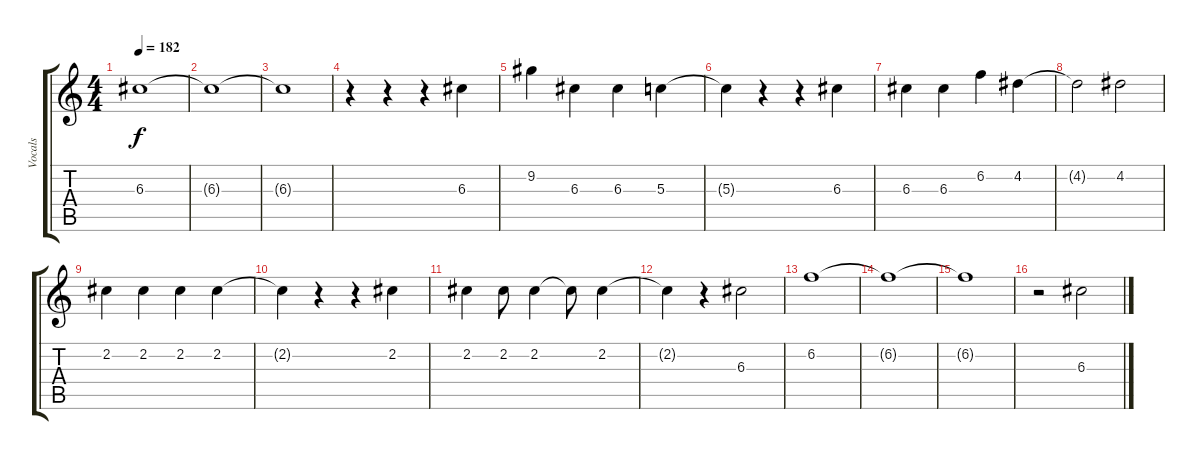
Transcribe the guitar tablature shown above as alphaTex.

\track ("Vocals" "Vocals") {instrument acousticguitarsteel}
\staff {score tabs}
\tuning (E4 B3 G3 D3 A2 E2) {hide}
\ts (4 4)
\tempo 182
\clef g2
\ks c
6.3.1{dy f} |
6.3{t}.1 |
6.3{t}.1 |
r.4 r.4 r.4 6.3.4 |
9.2.4 6.3.4 6.3.4 5.3.4 |
5.3{t}.4 r.4 r.4 6.3.4 |
6.3.4 6.3.4 6.2.4 4.2.4 |
4.2{t}.2 4.2.2 |
2.2.4 2.2.4 2.2.4 2.2.4 |
2.2{t}.4 r.4 r.4 2.2.4 |
2.2.4 2.2.8 2.2.4 2.2{t}.8 2.2.4 |
2.2{t}.4 r.4 6.3.2 |
6.2.1 |
6.2{t}.1 |
6.2{t}.1 |
r.2 6.3.2
